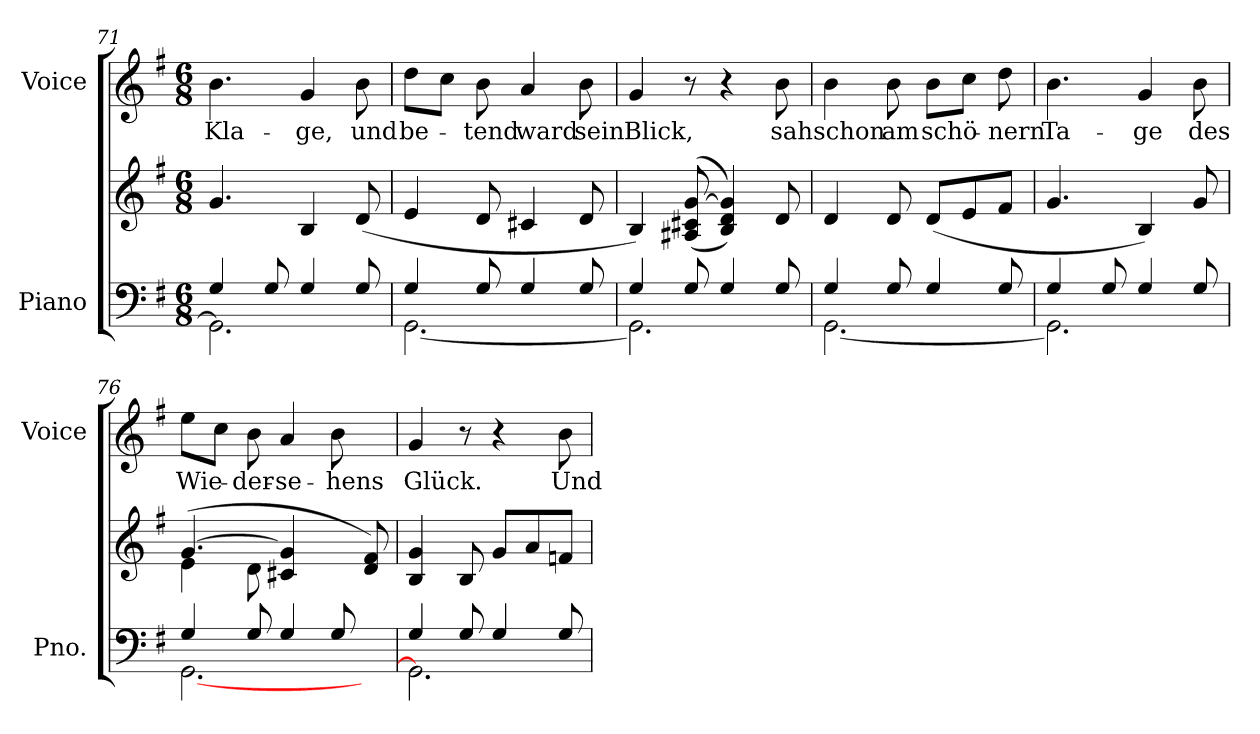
**kern	**kern	**kern	**text
*part2	*part2	*part1	*part1
*staff3	*staff2	*staff1	*staff1
*I"Piano	*	*I"Voice	*
*I'Pno.	*	*I'Voice	*
*clefF4	*clefG2	*clefG2	*
*k[f#]	*k[f#]	*k[f#]	*
*G:	*G:	*G:	*
*M6/8	*M6/8	*M6/8	*
=71	=71	=71	=71
*^	*	*	*
!	!	!	!	!LO:LY:b:color=#000000
4Gi/	2.GGi\]	4.gi/	4.bi\	Kla-
8Gi/	.	.	.	.
!	!	!	!	!LO:LY:b:color=#000000
4Gi/	.	4Bi/	4gi/	-ge,
!	!	!	!	!LO:LY:b:color=#000000
8Gi/	.	(8di/	8bi\	und
=72	=72	=72	=72	=72
!	!	!	!	!LO:LY:b:color=#000000
4Gi/	[<2.GGi\	4ei/	8ddi\L	be-
.	.	.	8cci\J	.
!	!	!	!	!LO:LY:b:color=#000000
8Gi/	.	8di/	8bi\	-tend
!	!	!	!	!LO:LY:b:color=#000000
4Gi/	.	4c#Xi/	4ai/	ward
!	!	!	!	!LO:LY:b:color=#000000
8Gi/	.	8di/	8bi\	sein
=73	=73	=73	=73	=73
!	!	!	!	!LO:LY:b:color=#000000
4Gi/	2.GGi\]	4Bi/)	4gi/	Blick,
8Gi/	.	((8A#Xi/ 8c#Xi [>8gi	8r	.
4Gi/	.	4Bi/ 4di 4gi]))	4r	.
!	!	!	!	!LO:LY:b:color=#000000
8Gi/	.	8di/	8bi\	sah
=74	=74	=74	=74	=74
!	!	!	!	!LO:LY:b:color=#000000
4Gi/	[<2.GGi\	4di/	4bi\	schon
!	!	!	!	!LO:LY:b:color=#000000
8Gi/	.	8di/	8bi\	am
!	!	!	!	!LO:LY:b:color=#000000
4Gi/	.	(8di/L	8bi\L	schö-
.	.	8ei/	8cci\J	.
!	!	!	!	!LO:LY:b:color=#000000
8Gi/	.	8f#i/J	8ddi\	-nern
!!LO:LB:g=z
=75	=75	=75	=75	=75
!	!	!	!	!LO:LY:b:color=#000000
4Gi/	2.GGi\]	4.gi/	4.bi\	Ta-
8Gi/	.	.	.	.
!	!	!	!	!LO:LY:b:color=#000000
4Gi/	.	4Bi/)	4gi/	-ge
!	!	!	!	!LO:LY:b:color=#000000
8Gi/	.	8gi/	8bi\	des
=76	=76	=76	=76	=76
*	*	*^	*	*
!	!	!	!	!	!LO:LY:b:color=#000000
4Gi/	[<2.GGi\	[>4.gi/	(4ei\	8eei\L	Wie-
.	.	.	.	8cci\J	.
!	!	!	!	!	!LO:LY:b:color=#000000
8Gi/	.	.	8di\	8bi\	-der-
!	!	!	!	!	!LO:LY:b:color=#000000
4Gi/	.	4c#Xi/ 4gi]	4.ryy	4ai/	-se-
!	!	!	!	!	!LO:LY:b:color=#000000
8Gi/	.	4ryy	.	8bi\	-hens
8ryy	8ryy	.	8di/ 8f#i)	8ryy	.
*	*	*v	*v	*	*
=77	=77	=77	=77	=77
*	*	*^	*	*
!	!	!	!	!	!LO:LY:b:color=#000000
*	*	*v	*v	*	*
4Gi/	2.GGi\]	4Bi/ 4gi	4gi/	Glück.
8Gi/	.	8Bi/	8r	.
4Gi/	.	8gi/L	4r	.
.	.	8ai/	.	.
!	!	!	!	!LO:LY:b:color=#000000
8Gi/	.	8fni/J	8bi\	Und
*v	*v	*	*	*
=	=	=	=
*-	*-	*-	*-
